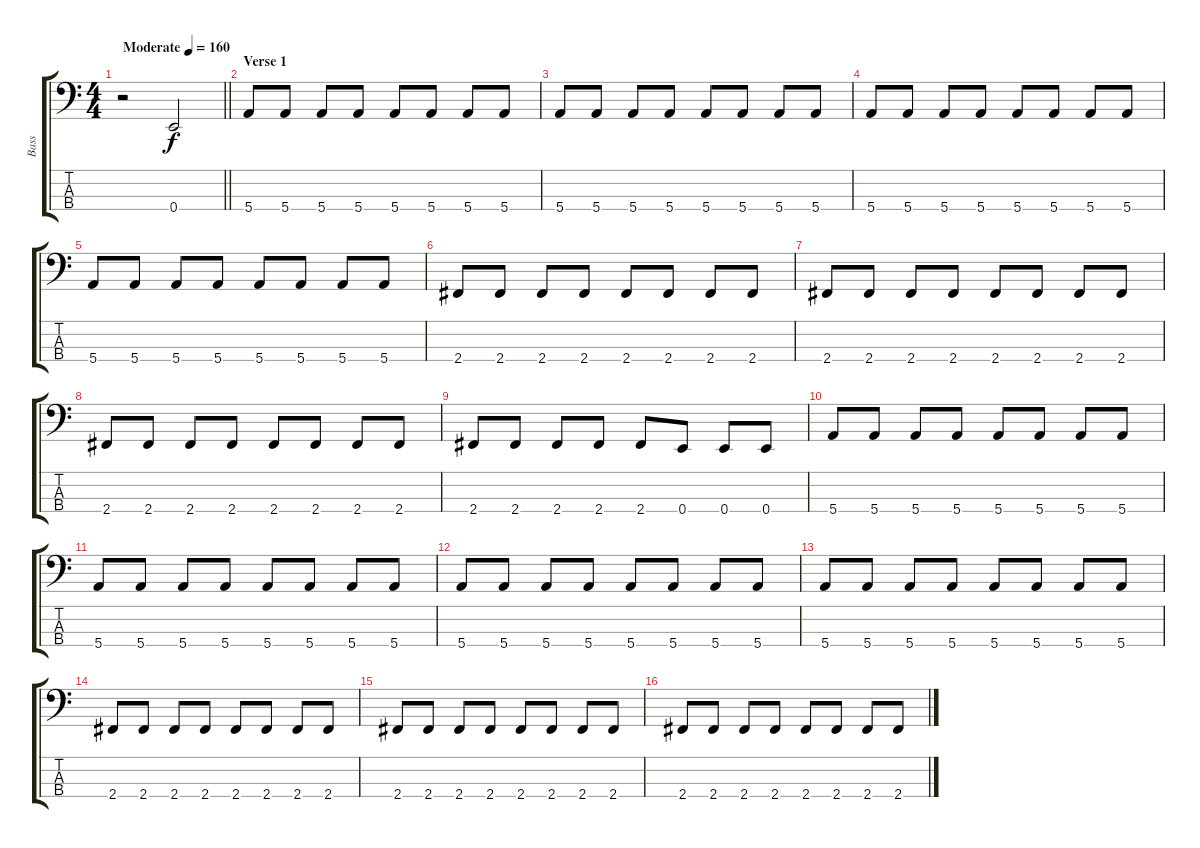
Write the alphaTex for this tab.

\track ("Bass" "Bass") {instrument electricbassfinger}
\staff {score tabs}
\tuning (G2 D2 A1 E1) {hide}
\ts (4 4)
\tempo (160 "Moderate")
\clef f4
\barLineRight lightlight
\ks c
r.2{dy f instrument electricbassfinger} 0.4.2 |
\section ("" "Verse 1")
5.4.8 5.4.8 5.4.8 5.4.8 5.4.8 5.4.8 5.4.8 5.4.8 |
5.4.8 5.4.8 5.4.8 5.4.8 5.4.8 5.4.8 5.4.8 5.4.8 |
5.4.8 5.4.8 5.4.8 5.4.8 5.4.8 5.4.8 5.4.8 5.4.8 |
5.4.8 5.4.8 5.4.8 5.4.8 5.4.8 5.4.8 5.4.8 5.4.8 |
2.4.8 2.4.8 2.4.8 2.4.8 2.4.8 2.4.8 2.4.8 2.4.8 |
2.4.8 2.4.8 2.4.8 2.4.8 2.4.8 2.4.8 2.4.8 2.4.8 |
2.4.8 2.4.8 2.4.8 2.4.8 2.4.8 2.4.8 2.4.8 2.4.8 |
2.4.8 2.4.8 2.4.8 2.4.8 2.4.8 0.4.8 0.4.8 0.4.8 |
5.4.8 5.4.8 5.4.8 5.4.8 5.4.8 5.4.8 5.4.8 5.4.8 |
5.4.8 5.4.8 5.4.8 5.4.8 5.4.8 5.4.8 5.4.8 5.4.8 |
5.4.8 5.4.8 5.4.8 5.4.8 5.4.8 5.4.8 5.4.8 5.4.8 |
5.4.8 5.4.8 5.4.8 5.4.8 5.4.8 5.4.8 5.4.8 5.4.8 |
2.4.8 2.4.8 2.4.8 2.4.8 2.4.8 2.4.8 2.4.8 2.4.8 |
2.4.8 2.4.8 2.4.8 2.4.8 2.4.8 2.4.8 2.4.8 2.4.8 |
2.4.8 2.4.8 2.4.8 2.4.8 2.4.8 2.4.8 2.4.8 2.4.8
